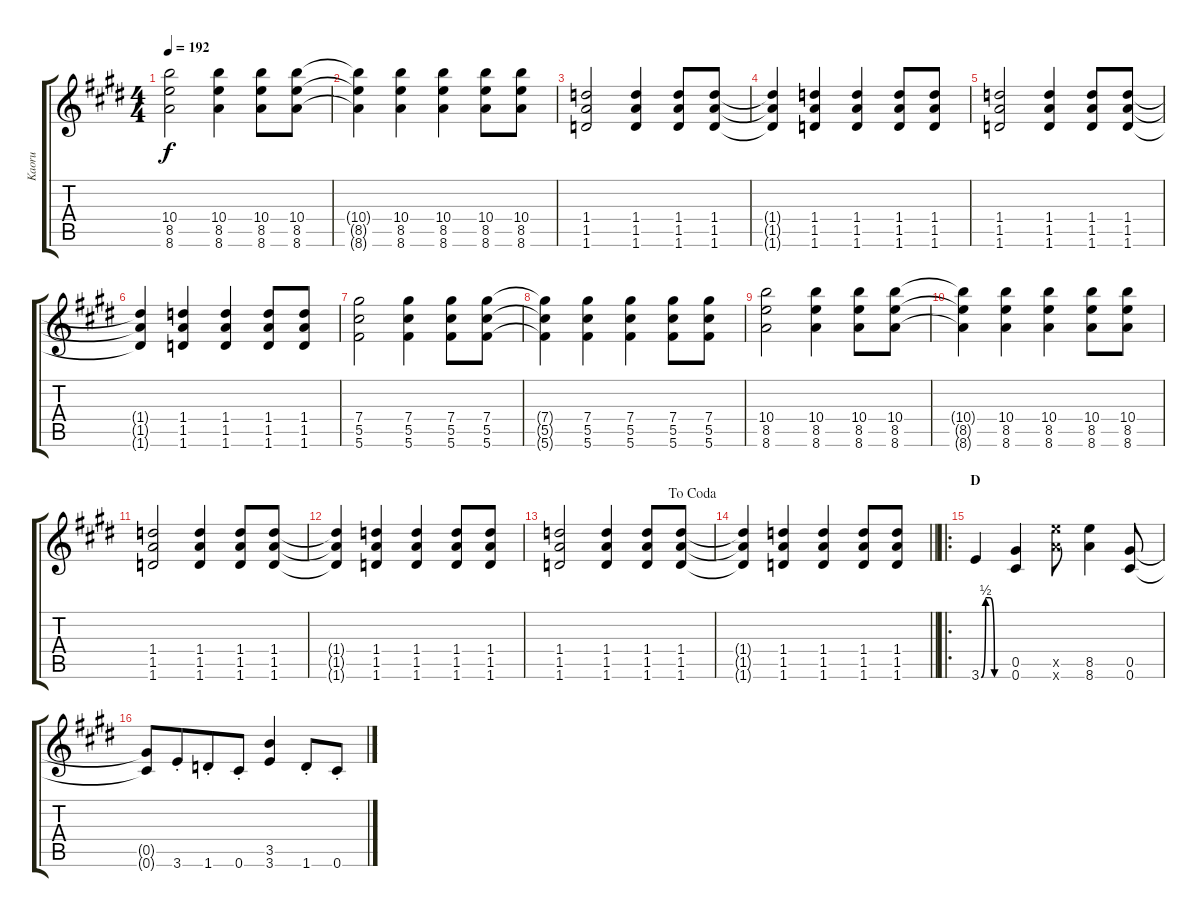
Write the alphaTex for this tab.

\track ("Kaoru" "Kaoru") {instrument overdrivenguitar}
\staff {score tabs}
\tuning (Eb4 Bb3 Gb3 Db3 Ab2 Db2) {hide}
\ts (4 4)
\tempo 192
\clef g2
\ks c#minor
(10.4 8.5 8.6).2{ot 8vb dy f} (10.4 8.5 8.6).4{ot 8vb} (10.4 8.5 8.6).8{ot 8vb} (10.4 8.5 8.6).8{ot 8vb} |
(10.4{t} 8.5{t} 8.6{t}).4{ot 8vb} (10.4 8.5 8.6).4{ot 8vb} (10.4 8.5 8.6).4{ot 8vb} (10.4 8.5 8.6).8{ot 8vb} (10.4 8.5 8.6).8{ot 8vb} |
(1.4 1.5 1.6).2{ot 8vb} (1.4 1.5 1.6).4{ot 8vb} (1.4 1.5 1.6).8{ot 8vb} (1.4 1.5 1.6).8{ot 8vb} |
(1.4{t} 1.5{t} 1.6{t}).4{ot 8vb} (1.4 1.5 1.6).4{ot 8vb} (1.4 1.5 1.6).4{ot 8vb} (1.4 1.5 1.6).8{ot 8vb} (1.4 1.5 1.6).8{ot 8vb} |
(1.4 1.5 1.6).2{ot 8vb} (1.4 1.5 1.6).4{ot 8vb} (1.4 1.5 1.6).8{ot 8vb} (1.4 1.5 1.6).8{ot 8vb} |
(1.4{t} 1.5{t} 1.6{t}).4{ot 8vb} (1.4 1.5 1.6).4{ot 8vb} (1.4 1.5 1.6).4{ot 8vb} (1.4 1.5 1.6).8{ot 8vb} (1.4 1.5 1.6).8{ot 8vb} |
(7.4 5.5 5.6).2{ot 8vb} (7.4 5.5 5.6).4{ot 8vb} (7.4 5.5 5.6).8{ot 8vb} (7.4 5.5 5.6).8{ot 8vb} |
(7.4{t} 5.5{t} 5.6{t}).4{ot 8vb} (7.4 5.5 5.6).4{ot 8vb} (7.4 5.5 5.6).4{ot 8vb} (7.4 5.5 5.6).8{ot 8vb} (7.4 5.5 5.6).8{ot 8vb} |
(10.4 8.5 8.6).2{ot 8vb} (10.4 8.5 8.6).4{ot 8vb} (10.4 8.5 8.6).8{ot 8vb} (10.4 8.5 8.6).8{ot 8vb} |
(10.4{t} 8.5{t} 8.6{t}).4{ot 8vb} (10.4 8.5 8.6).4{ot 8vb} (10.4 8.5 8.6).4{ot 8vb} (10.4 8.5 8.6).8{ot 8vb} (10.4 8.5 8.6).8{ot 8vb} |
(1.4 1.5 1.6).2{ot 8vb} (1.4 1.5 1.6).4{ot 8vb} (1.4 1.5 1.6).8{ot 8vb} (1.4 1.5 1.6).8{ot 8vb} |
(1.4{t} 1.5{t} 1.6{t}).4{ot 8vb} (1.4 1.5 1.6).4{ot 8vb} (1.4 1.5 1.6).4{ot 8vb} (1.4 1.5 1.6).8{ot 8vb} (1.4 1.5 1.6).8{ot 8vb} |
\jump dacoda
(1.4 1.5 1.6).2{ot 8vb} (1.4 1.5 1.6).4{ot 8vb} (1.4 1.5 1.6).8{ot 8vb} (1.4 1.5 1.6).8{ot 8vb} |
\barLineRight lightlight
(1.4{t} 1.5{t} 1.6{t}).4{ot 8vb} (1.4 1.5 1.6).4{ot 8vb} (1.4 1.5 1.6).4{ot 8vb} (1.4 1.5 1.6).8{ot 8vb} (1.4 1.5 1.6).8{ot 8vb} |
\ro
\section ("" "D")
3.6{be (custom 0 0 10 2 20 2 30 0 60 0)}.4{ot 8vb} (0.5 0.6).4{ot 8vb} (8.5{x} 8.6{x}).8{ot 8vb} (8.5 8.6).4{ot 8vb} (0.5 0.6).8{ot 8vb} |
(0.5{t} 0.6{t}).8{ot 8vb} 3.6{st}.8{ot 8vb beam merge} 1.6{st}.8{ot 8vb} 0.6{st}.8{ot 8vb} (3.5 3.6).4{ot 8vb} 1.6{st}.8{ot 8vb} 0.6{st}.8{ot 8vb}
